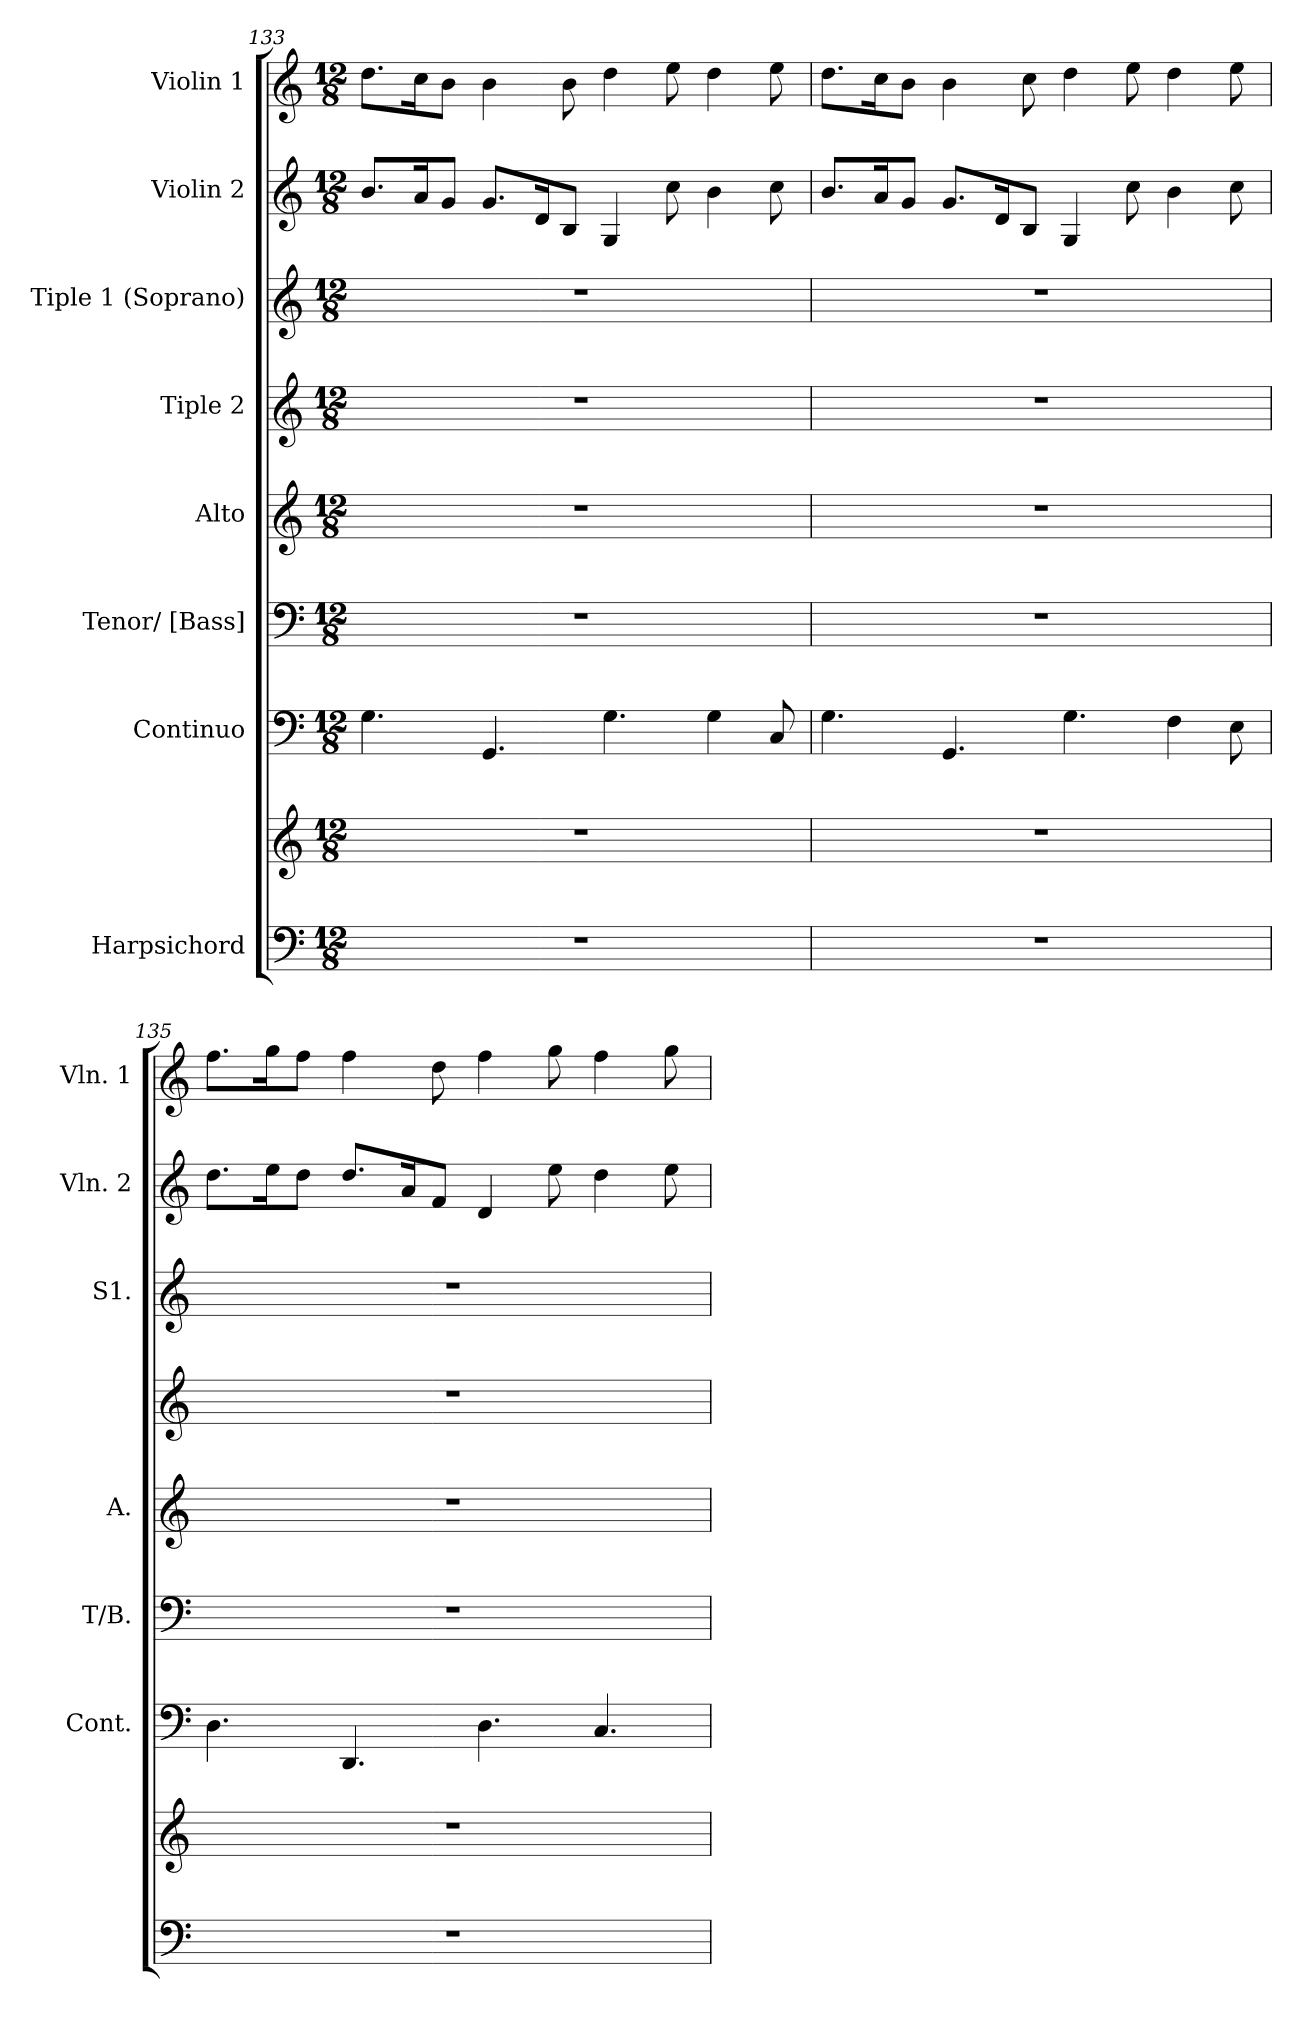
**kern	**kern	**kern	**kern	**kern	**kern	**kern	**kern	**kern
*part8	*part8	*part7	*part6	*part5	*part4	*part3	*part2	*part1
*staff9	*staff8	*staff7	*staff6	*staff5	*staff4	*staff3	*staff2	*staff1
*I"Harpsichord	*	*I"Continuo	*I"Tenor/ [Bass]	*I"Alto	*I"Tiple 2	*I"Tiple 1 (Soprano)	*I"Violin 2	*I"Violin 1
*	*	*I'Cont.	*I'T/B.	*I'A.	*	*I'S1.	*I'Vln. 2	*I'Vln. 1
*clefF4	*clefG2	*clefF4	*clefF4	*clefG2	*clefG2	*clefG2	*clefG2	*clefG2
*k[]	*k[]	*k[]	*k[]	*k[]	*k[]	*k[]	*k[]	*k[]
*C:	*C:	*C:	*C:	*C:	*C:	*C:	*C:	*C:
*M12/8	*M12/8	*M12/8	*M12/8	*M12/8	*M12/8	*M12/8	*M12/8	*M12/8
=133	=133	=133	=133	=133	=133	=133	=133	=133
!LO:N:vis=1	!LO:N:vis=1	!	!LO:N:vis=1	!LO:N:vis=1	!LO:N:vis=1	!LO:N:vis=1	!	!
1.r	1.r	4.Gi\	1.r	1.r	1.r	1.r	8.bi/L	8.ddi\L
.	.	.	.	.	.	.	16ai/k	16cci\k
.	.	.	.	.	.	.	8gi/J	8bi\J
.	.	4.GGi/	.	.	.	.	8.gi/L	4bi\
.	.	.	.	.	.	.	16di/k	.
.	.	.	.	.	.	.	8Bi/J	8bi\
.	.	4.Gi\	.	.	.	.	4Gi/	4ddi\
.	.	.	.	.	.	.	8cci\	8eei\
.	.	4Gi\	.	.	.	.	4bi\	4ddi\
.	.	8Ci/	.	.	.	.	8cci\	8eei\
!!LO:LB:g=z
=134	=134	=134	=134	=134	=134	=134	=134	=134
!LO:N:vis=1	!LO:N:vis=1	!	!LO:N:vis=1	!LO:N:vis=1	!LO:N:vis=1	!LO:N:vis=1	!	!
1.r	1.r	4.Gi\	1.r	1.r	1.r	1.r	8.bi/L	8.ddi\L
.	.	.	.	.	.	.	16ai/k	16cci\k
.	.	.	.	.	.	.	8gi/J	8bi\J
.	.	4.GGi/	.	.	.	.	8.gi/L	4bi\
.	.	.	.	.	.	.	16di/k	.
.	.	.	.	.	.	.	8Bi/J	8cci\
.	.	4.Gi\	.	.	.	.	4Gi/	4ddi\
.	.	.	.	.	.	.	8cci\	8eei\
.	.	4Fi\	.	.	.	.	4bi\	4ddi\
.	.	8Ei\	.	.	.	.	8cci\	8eei\
=135	=135	=135	=135	=135	=135	=135	=135	=135
!LO:N:vis=1	!LO:N:vis=1	!	!LO:N:vis=1	!LO:N:vis=1	!LO:N:vis=1	!LO:N:vis=1	!	!
1.r	1.r	4.Di\	1.r	1.r	1.r	1.r	8.ddi\L	8.ffi\L
.	.	.	.	.	.	.	16eei\k	16ggi\k
.	.	.	.	.	.	.	8ddi\J	8ffi\J
.	.	4.DDi/	.	.	.	.	8.ddi/L	4ffi\
.	.	.	.	.	.	.	16ai/k	.
.	.	.	.	.	.	.	8fi/J	8ddi\
.	.	4.Di\	.	.	.	.	4di/	4ffi\
.	.	.	.	.	.	.	8eei\	8ggi\
.	.	4.Ci/	.	.	.	.	4ddi\	4ffi\
.	.	.	.	.	.	.	8eei\	8ggi\
=	=	=	=	=	=	=	=	=
*-	*-	*-	*-	*-	*-	*-	*-	*-
